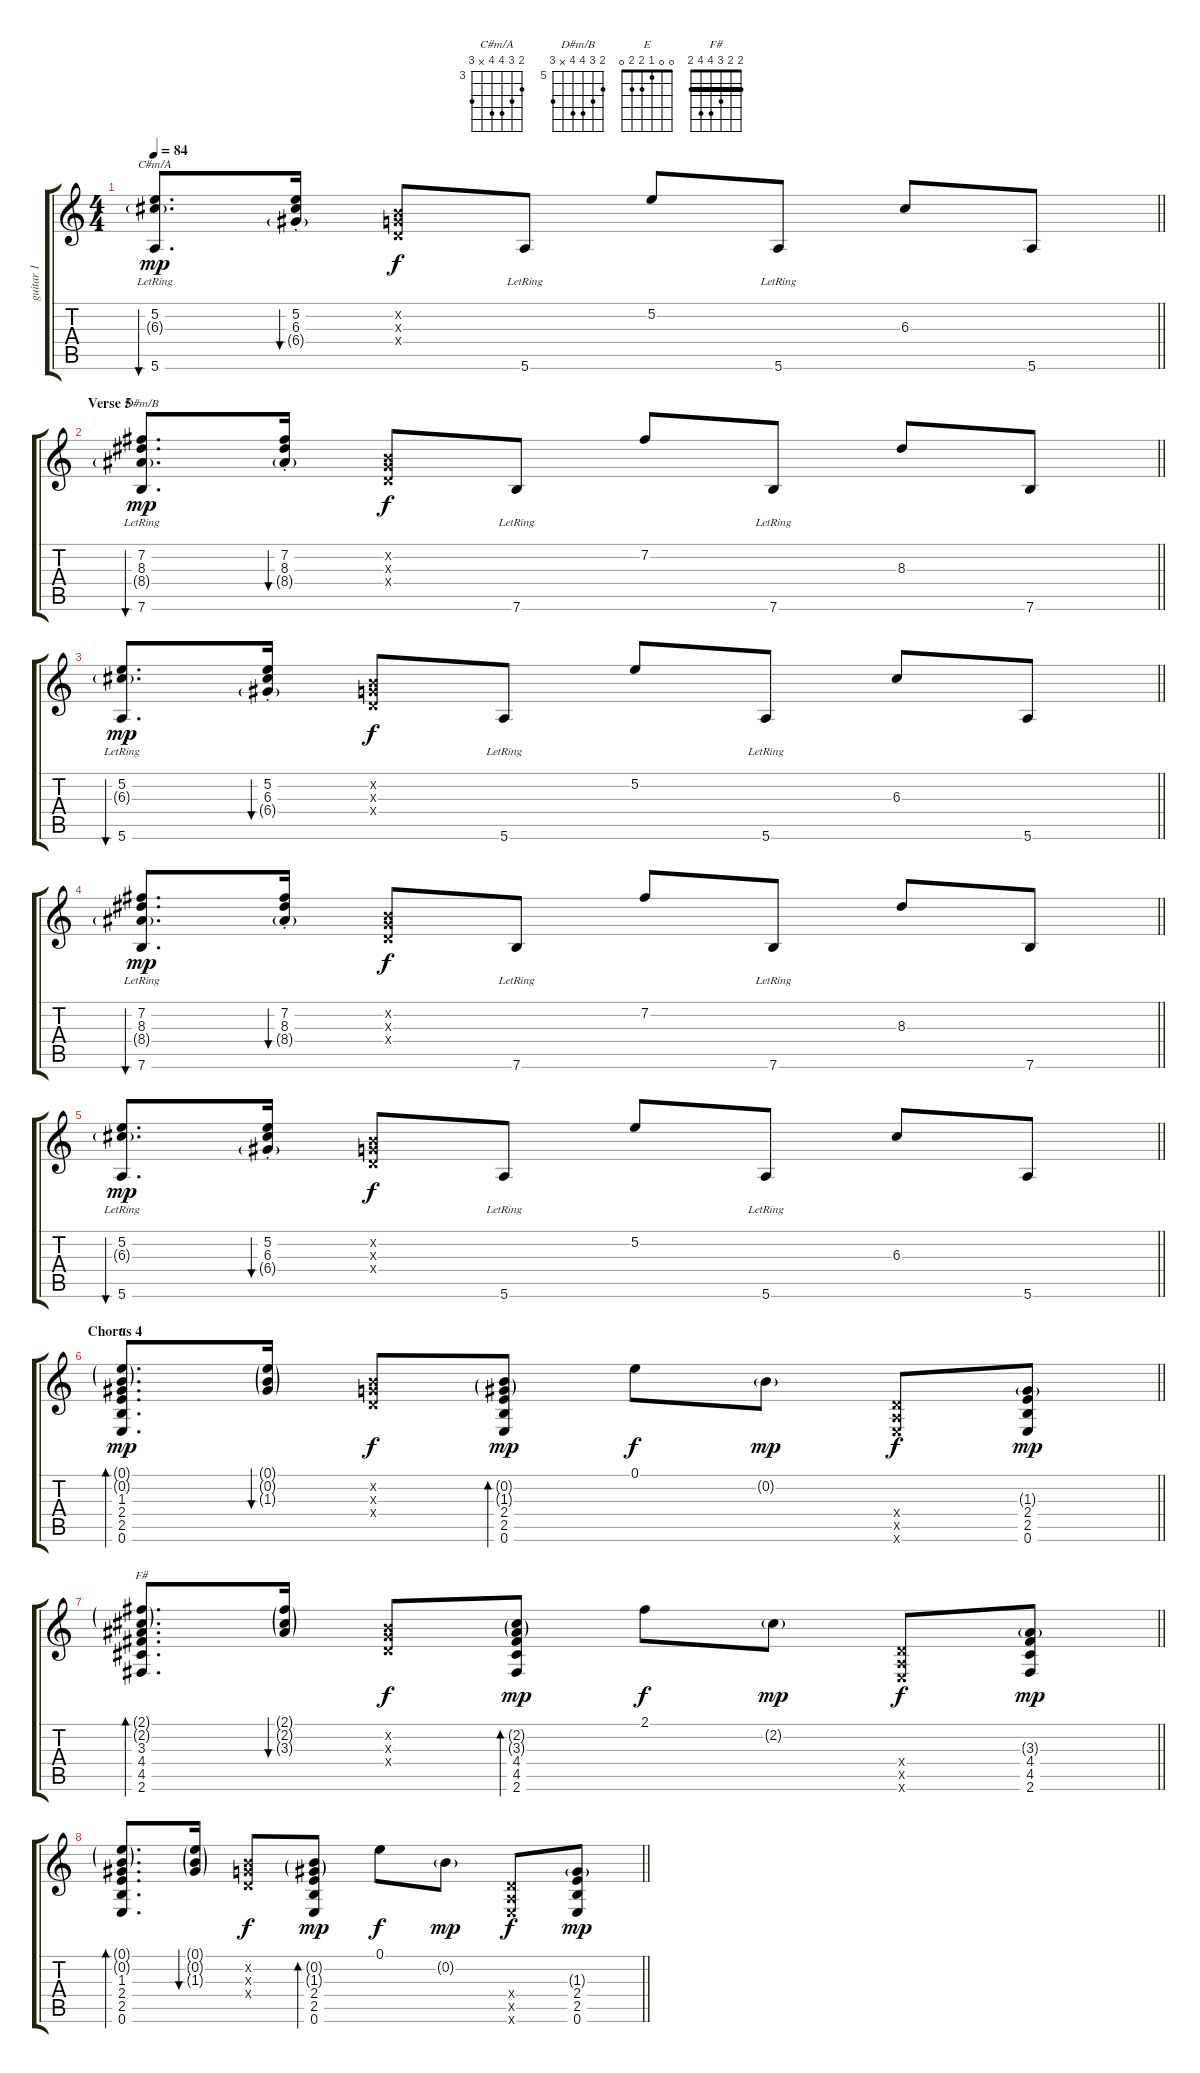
\track ("guitar 1" "guitar 1") {instrument acousticguitarnylon}
\staff {score tabs}
\tuning (E4 B3 G3 D3 A2 E2) {hide}
\chord ("C#m/A" 4 5 6 6 x 5) {firstfret 3}
\chord ("D#m/B" 6 7 8 8 x 7) {firstfret 5}
\chord ("E" 0 0 1 2 2 0)
\chord ("F#" 2 2 3 4 4 2) {barre 2}
\ts (4 4)
\tempo 84
\clef g2
\barLineRight lightlight
\ks c
(5.2 6.3{g} 5.6{lr}).8{d bu 30 ch "C#m/A" dy mp} (5.2{st} 6.3{st} 6.4{g st}).16{bu 60} (0.2{x} 0.3{x} 0.4{x}).8{dy f} 5.6{lr}.8 5.2.8 5.6{lr}.8 6.3.8 5.6.8 |
\section ("" "Verse 5")
\barLineRight lightlight
(7.2 8.3 8.4{g} 7.6{lr}).8{d bu 30 ch "D#m/B" dy mp} (7.2{st} 8.3{st} 8.4{g st}).16{bu 60} (0.2{x} 0.3{x} 0.4{x}).8{dy f} 7.6{lr}.8 7.2.8 7.6{lr}.8 8.3.8 7.6.8 |
\barLineRight lightlight
(5.2 6.3{g} 5.6{lr}).8{d bu 30 dy mp} (5.2{st} 6.3{st} 6.4{g st}).16{bu 60} (0.2{x} 0.3{x} 0.4{x}).8{dy f} 5.6{lr}.8 5.2.8 5.6{lr}.8 6.3.8 5.6.8 |
\barLineRight lightlight
(7.2 8.3 8.4{g} 7.6{lr}).8{d bu 30 dy mp} (7.2{st} 8.3{st} 8.4{g st}).16{bu 60} (0.2{x} 0.3{x} 0.4{x}).8{dy f} 7.6{lr}.8 7.2.8 7.6{lr}.8 8.3.8 7.6.8 |
\barLineRight lightlight
(5.2 6.3{g} 5.6{lr}).8{d bu 30 dy mp} (5.2{st} 6.3{st} 6.4{g st}).16{bu 60} (0.2{x} 0.3{x} 0.4{x}).8{dy f} 5.6{lr}.8 5.2.8 5.6{lr}.8 6.3.8 5.6.8 |
\section ("" "Chorus 4")
\barLineRight lightlight
(0.1{g} 0.2{g} 1.3 2.4 2.5 0.6).8{d bd 60 ch "E" dy mp} (0.1{g} 0.2{g} 1.3{g}).16{bu 60} (0.2{x} 0.3{x} 0.4{x}).8{dy f} (0.2{g} 1.3{g} 2.4 2.5 0.6).8{bd 60 dy mp} 0.1.8{dy f} 0.2{g}.8{dy mp} (0.4{x} 0.5{x} 0.6{x}).8{dy f} (1.3{g} 2.4 2.5 0.6).8{dy mp} |
\barLineRight lightlight
(2.1{g} 2.2{g} 3.3 4.4 4.5 2.6).8{d bd 60 ch "F#"} (2.1{g} 2.2{g} 3.3{g}).16{bu 60} (0.2{x} 0.3{x} 0.4{x}).8{dy f} (2.2{g} 3.3{g} 4.4 4.5 2.6).8{bd 60 dy mp} 2.1.8{dy f} 2.2{g}.8{dy mp} (0.4{x} 0.5{x} 0.6{x}).8{dy f} (3.3{g} 4.4 4.5 2.6).8{dy mp} |
\barLineRight lightlight
(0.1{g} 0.2{g} 1.3 2.4 2.5 0.6).8{d bd 60} (0.1{g} 0.2{g} 1.3{g}).16{bu 60} (0.2{x} 0.3{x} 0.4{x}).8{dy f} (0.2{g} 1.3{g} 2.4 2.5 0.6).8{bd 60 dy mp} 0.1.8{dy f} 0.2{g}.8{dy mp} (0.4{x} 0.5{x} 0.6{x}).8{dy f} (1.3{g} 2.4 2.5 0.6).8{dy mp}
